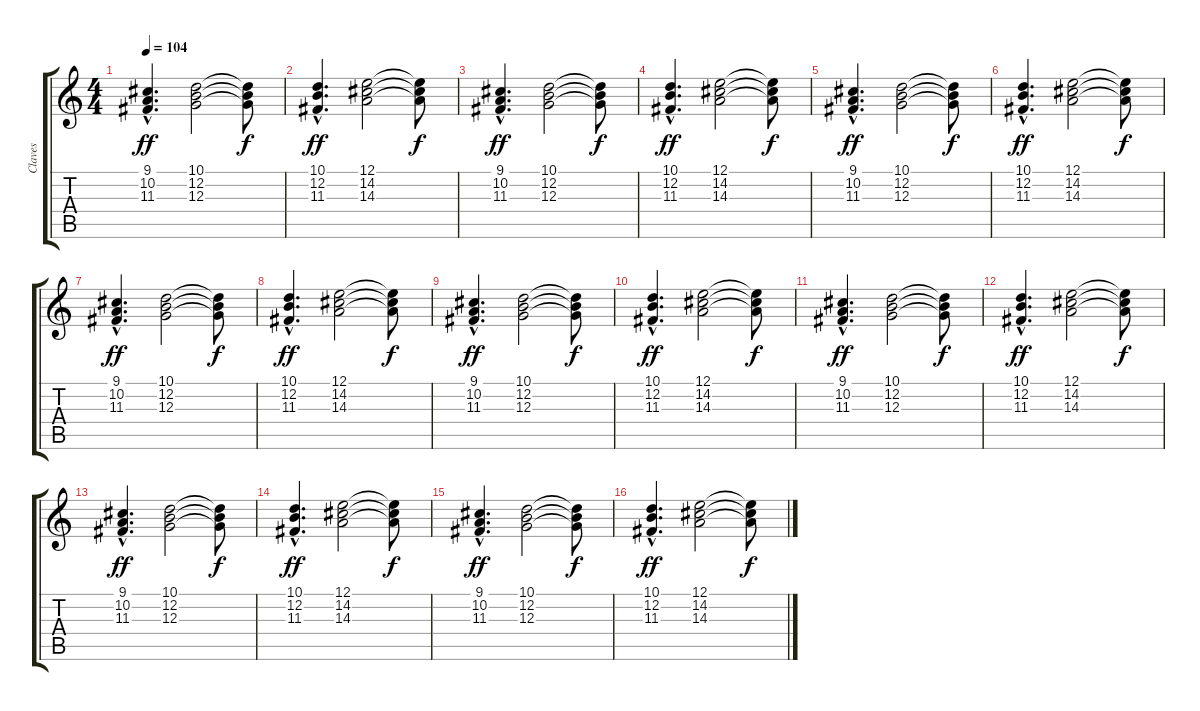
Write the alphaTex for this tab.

\track ("Claves" "Claves") {instrument musicbox}
\staff {score tabs}
\tuning (E4 B3 G3 D3 A2 E2) {hide}
\ts (4 4)
\tempo 104
\clef g2
\ks c
(9.1{hac} 10.2{hac} 11.3{hac}).4{d dy ff} (10.1 12.2 12.3).2 (10.1{t} 12.2{t} 12.3{t}).8{dy f} |
(10.1{hac} 12.2{hac} 11.3{hac}).4{d dy ff} (12.1 14.2 14.3).2 (12.1{t} 14.2{t} 14.3{t}).8{dy f} |
(9.1{hac} 10.2{hac} 11.3{hac}).4{d dy ff} (10.1 12.2 12.3).2 (10.1{t} 12.2{t} 12.3{t}).8{dy f} |
(10.1{hac} 12.2{hac} 11.3{hac}).4{d dy ff} (12.1 14.2 14.3).2 (12.1{t} 14.2{t} 14.3{t}).8{dy f} |
(9.1{hac} 10.2{hac} 11.3{hac}).4{d dy ff} (10.1 12.2 12.3).2 (10.1{t} 12.2{t} 12.3{t}).8{dy f} |
(10.1{hac} 12.2{hac} 11.3{hac}).4{d dy ff} (12.1 14.2 14.3).2 (12.1{t} 14.2{t} 14.3{t}).8{dy f} |
(9.1{hac} 10.2{hac} 11.3{hac}).4{d dy ff} (10.1 12.2 12.3).2 (10.1{t} 12.2{t} 12.3{t}).8{dy f} |
(10.1{hac} 12.2{hac} 11.3{hac}).4{d dy ff} (12.1 14.2 14.3).2 (12.1{t} 14.2{t} 14.3{t}).8{dy f} |
(9.1{hac} 10.2{hac} 11.3{hac}).4{d dy ff} (10.1 12.2 12.3).2 (10.1{t} 12.2{t} 12.3{t}).8{dy f} |
(10.1{hac} 12.2{hac} 11.3{hac}).4{d dy ff} (12.1 14.2 14.3).2 (12.1{t} 14.2{t} 14.3{t}).8{dy f} |
(9.1{hac} 10.2{hac} 11.3{hac}).4{d dy ff} (10.1 12.2 12.3).2 (10.1{t} 12.2{t} 12.3{t}).8{dy f} |
(10.1{hac} 12.2{hac} 11.3{hac}).4{d dy ff} (12.1 14.2 14.3).2 (12.1{t} 14.2{t} 14.3{t}).8{dy f} |
(9.1{hac} 10.2{hac} 11.3{hac}).4{d dy ff} (10.1 12.2 12.3).2 (10.1{t} 12.2{t} 12.3{t}).8{dy f} |
(10.1{hac} 12.2{hac} 11.3{hac}).4{d dy ff} (12.1 14.2 14.3).2 (12.1{t} 14.2{t} 14.3{t}).8{dy f} |
(9.1{hac} 10.2{hac} 11.3{hac}).4{d dy ff} (10.1 12.2 12.3).2 (10.1{t} 12.2{t} 12.3{t}).8{dy f} |
(10.1{hac} 12.2{hac} 11.3{hac}).4{d dy ff} (12.1 14.2 14.3).2 (12.1{t} 14.2{t} 14.3{t}).8{dy f}
